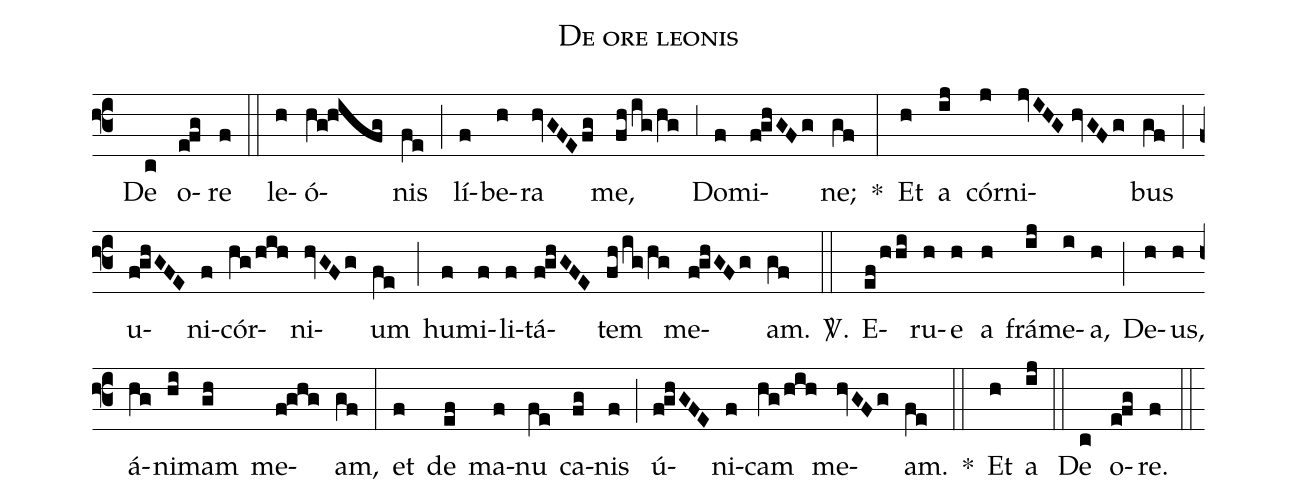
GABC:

name:De ore leonis;
office-part:Responsorium;
mode:2;
%%
(f3) () De(c) o(e!fg)re(f) (::) le(h)ó(hg!hifg)nis(fe) (;) lí(f)be(h)ra(hvGFEfg) me,(fh/ig/hg) (;3) Do(f)mi(f!ghGFg)ne;(gf) *(:) Et(h) a(ij) cór(j)ni(jvIHG//hvGFg)bus(gf) (;) u(f!ghGFE)ni(f)cór(hg/hih)ni(hvGFg)um(fe) (;) hu(f)mi(f)li(f)tá(f!ghGFE)tem(fh/ig/hg) me(f!ghGFg)am.(gf) <sp>V/</sp>.(::) E(ef/hhi)ru(h)e(h) a(h) frá(ij)me(i)a,(h) (;) De(h)us,(h) á(hg)ni(hi)mam(gh) me(f!ghg)am,(gf) (:) et(f) de(ef) ma(f)nu(fe) ca(fg)nis(f) (;) ú(f!ghGFE)ni(f)cam(hg/hih) me(hvGFg)am.(fe) *(::) Et(h) a(ij) (::) De(c) o(e!fg)re.(f) (::)
